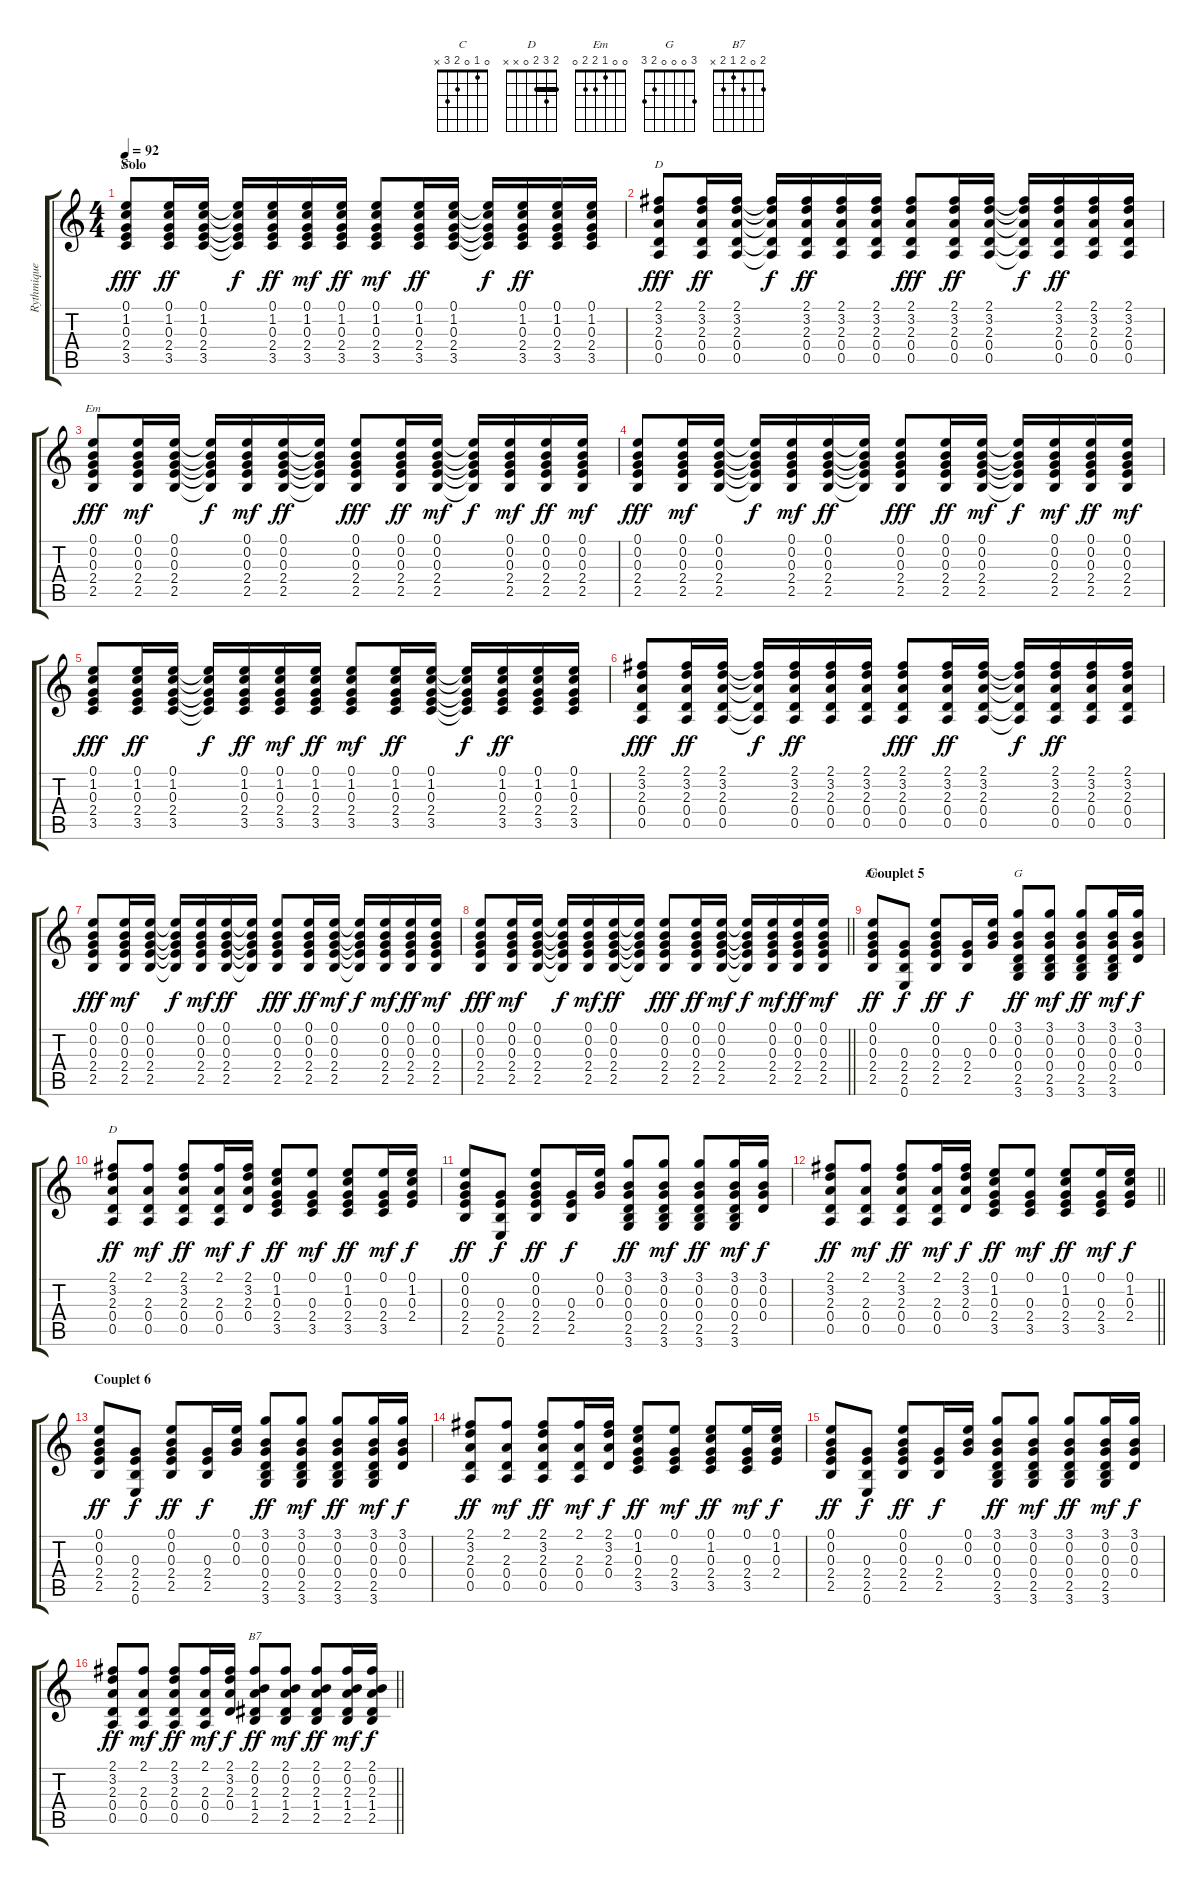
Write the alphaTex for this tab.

\track ("Rythmique" "Rythmique") {instrument acousticguitarsteel}
\staff {score tabs}
\tuning (E4 B3 G3 D3 A2 E2) {hide}
\chord ("C" 0 1 0 2 3 x)
\chord ("D" 0 1 0 2 3 x)
\chord ("Em" 0 1 0 2 3 x)
\chord ("Em" 0 0 1 2 2 0)
\chord ("G" 3 0 0 0 2 3)
\chord ("D" 2 3 2 0 x x) {barre 2}
\chord ("B7" 2 0 2 1 2 x)
\ts (4 4)
\section ("" "Solo")
\tempo 92
\clef g2
\ks c
(0.1 1.2 0.3 2.4 3.5).8{ch "C" dy fff} (0.1 1.2 0.3 2.4 3.5).16{dy ff} (0.1 1.2 0.3 2.4 3.5).16 (0.1{t} 1.2{t} 0.3{t} 2.4{t} 3.5{t}).16{dy f} (0.1 1.2 0.3 2.4 3.5).16{dy ff} (0.1 1.2 0.3 2.4 3.5).16{dy mf} (0.1 1.2 0.3 2.4 3.5).16{dy ff} (0.1 1.2 0.3 2.4 3.5).8{dy mf} (0.1 1.2 0.3 2.4 3.5).16{dy ff} (0.1 1.2 0.3 2.4 3.5).16 (0.1{t} 1.2{t} 0.3{t} 2.4{t} 3.5{t}).16{dy f} (0.1 1.2 0.3 2.4 3.5).16{dy ff} (0.1 1.2 0.3 2.4 3.5).16 (0.1 1.2 0.3 2.4 3.5).16 |
(2.1 3.2 2.3 0.4 0.5).8{ch "D" dy fff} (2.1 3.2 2.3 0.4 0.5).16{dy ff} (2.1 3.2 2.3 0.4 0.5).16 (2.1{t} 3.2{t} 2.3{t} 0.4{t} 0.5{t}).16{dy f} (2.1 3.2 2.3 0.4 0.5).16{dy ff} (2.1 3.2 2.3 0.4 0.5).16 (2.1 3.2 2.3 0.4 0.5).16 (2.1 3.2 2.3 0.4 0.5).8{dy fff} (2.1 3.2 2.3 0.4 0.5).16{dy ff} (2.1 3.2 2.3 0.4 0.5).16 (2.1{t} 3.2{t} 2.3{t} 0.4{t} 0.5{t}).16{dy f} (2.1 3.2 2.3 0.4 0.5).16{dy ff} (2.1 3.2 2.3 0.4 0.5).16 (2.1 3.2 2.3 0.4 0.5).16 |
(0.1 0.2 0.3 2.4 2.5).8{ch "Em" dy fff} (0.1 0.2 0.3 2.4 2.5).16{dy mf} (0.1 0.2 0.3 2.4 2.5).16 (0.1{t} 0.2{t} 0.3{t} 2.4{t} 2.5{t}).16{dy f} (0.1 0.2 0.3 2.4 2.5).16{dy mf} (0.1 0.2 0.3 2.4 2.5).16{dy ff} (0.1{t} 0.2{t} 0.3{t} 2.4{t} 2.5{t}).16 (0.1 0.2 0.3 2.4 2.5).8{dy fff} (0.1 0.2 0.3 2.4 2.5).16{dy ff} (0.1 0.2 0.3 2.4 2.5).16{dy mf} (0.1{t} 0.2{t} 0.3{t} 2.4{t} 2.5{t}).16{dy f} (0.1 0.2 0.3 2.4 2.5).16{dy mf} (0.1 0.2 0.3 2.4 2.5).16{dy ff} (0.1 0.2 0.3 2.4 2.5).16{dy mf} |
(0.1 0.2 0.3 2.4 2.5).8{dy fff} (0.1 0.2 0.3 2.4 2.5).16{dy mf} (0.1 0.2 0.3 2.4 2.5).16 (0.1{t} 0.2{t} 0.3{t} 2.4{t} 2.5{t}).16{dy f} (0.1 0.2 0.3 2.4 2.5).16{dy mf} (0.1 0.2 0.3 2.4 2.5).16{dy ff} (0.1{t} 0.2{t} 0.3{t} 2.4{t} 2.5{t}).16 (0.1 0.2 0.3 2.4 2.5).8{dy fff} (0.1 0.2 0.3 2.4 2.5).16{dy ff} (0.1 0.2 0.3 2.4 2.5).16{dy mf} (0.1{t} 0.2{t} 0.3{t} 2.4{t} 2.5{t}).16{dy f} (0.1 0.2 0.3 2.4 2.5).16{dy mf} (0.1 0.2 0.3 2.4 2.5).16{dy ff} (0.1 0.2 0.3 2.4 2.5).16{dy mf} |
(0.1 1.2 0.3 2.4 3.5).8{dy fff} (0.1 1.2 0.3 2.4 3.5).16{dy ff} (0.1 1.2 0.3 2.4 3.5).16 (0.1{t} 1.2{t} 0.3{t} 2.4{t} 3.5{t}).16{dy f} (0.1 1.2 0.3 2.4 3.5).16{dy ff} (0.1 1.2 0.3 2.4 3.5).16{dy mf} (0.1 1.2 0.3 2.4 3.5).16{dy ff} (0.1 1.2 0.3 2.4 3.5).8{dy mf} (0.1 1.2 0.3 2.4 3.5).16{dy ff} (0.1 1.2 0.3 2.4 3.5).16 (0.1{t} 1.2{t} 0.3{t} 2.4{t} 3.5{t}).16{dy f} (0.1 1.2 0.3 2.4 3.5).16{dy ff} (0.1 1.2 0.3 2.4 3.5).16 (0.1 1.2 0.3 2.4 3.5).16 |
(2.1 3.2 2.3 0.4 0.5).8{dy fff} (2.1 3.2 2.3 0.4 0.5).16{dy ff} (2.1 3.2 2.3 0.4 0.5).16 (2.1{t} 3.2{t} 2.3{t} 0.4{t} 0.5{t}).16{dy f} (2.1 3.2 2.3 0.4 0.5).16{dy ff} (2.1 3.2 2.3 0.4 0.5).16 (2.1 3.2 2.3 0.4 0.5).16 (2.1 3.2 2.3 0.4 0.5).8{dy fff} (2.1 3.2 2.3 0.4 0.5).16{dy ff} (2.1 3.2 2.3 0.4 0.5).16 (2.1{t} 3.2{t} 2.3{t} 0.4{t} 0.5{t}).16{dy f} (2.1 3.2 2.3 0.4 0.5).16{dy ff} (2.1 3.2 2.3 0.4 0.5).16 (2.1 3.2 2.3 0.4 0.5).16 |
(0.1 0.2 0.3 2.4 2.5).8{dy fff} (0.1 0.2 0.3 2.4 2.5).16{dy mf} (0.1 0.2 0.3 2.4 2.5).16 (0.1{t} 0.2{t} 0.3{t} 2.4{t} 2.5{t}).16{dy f} (0.1 0.2 0.3 2.4 2.5).16{dy mf} (0.1 0.2 0.3 2.4 2.5).16{dy ff} (0.1{t} 0.2{t} 0.3{t} 2.4{t} 2.5{t}).16 (0.1 0.2 0.3 2.4 2.5).8{dy fff} (0.1 0.2 0.3 2.4 2.5).16{dy ff} (0.1 0.2 0.3 2.4 2.5).16{dy mf} (0.1{t} 0.2{t} 0.3{t} 2.4{t} 2.5{t}).16{dy f} (0.1 0.2 0.3 2.4 2.5).16{dy mf} (0.1 0.2 0.3 2.4 2.5).16{dy ff} (0.1 0.2 0.3 2.4 2.5).16{dy mf} |
\barLineRight lightlight
(0.1 0.2 0.3 2.4 2.5).8{dy fff} (0.1 0.2 0.3 2.4 2.5).16{dy mf} (0.1 0.2 0.3 2.4 2.5).16 (0.1{t} 0.2{t} 0.3{t} 2.4{t} 2.5{t}).16{dy f} (0.1 0.2 0.3 2.4 2.5).16{dy mf} (0.1 0.2 0.3 2.4 2.5).16{dy ff} (0.1{t} 0.2{t} 0.3{t} 2.4{t} 2.5{t}).16 (0.1 0.2 0.3 2.4 2.5).8{dy fff} (0.1 0.2 0.3 2.4 2.5).16{dy ff} (0.1 0.2 0.3 2.4 2.5).16{dy mf} (0.1{t} 0.2{t} 0.3{t} 2.4{t} 2.5{t}).16{dy f} (0.1 0.2 0.3 2.4 2.5).16{dy mf} (0.1 0.2 0.3 2.4 2.5).16{dy ff} (0.1 0.2 0.3 2.4 2.5).16{dy mf} |
\section ("" "Couplet 5")
(0.1 0.2 0.3 2.4 2.5).8{ch "Em" dy ff} (0.3 2.4 2.5 0.6).8{dy f} (0.1 0.2 0.3 2.4 2.5).8{dy ff} (0.3 2.4 2.5).16{dy f} (0.1 0.2 0.3).16 (3.1 0.2 0.3 0.4 2.5 3.6).8{ch "G" dy ff} (3.1 0.2 0.3 0.4 2.5 3.6).8{dy mf} (3.1 0.2 0.3 0.4 2.5 3.6).8{dy ff} (3.1 0.2 0.3 0.4 2.5 3.6).16{dy mf} (3.1 0.2 0.3 0.4).16{dy f} |
(2.1 3.2 2.3 0.4 0.5).8{ch "D" dy ff} (2.1 2.3 0.4 0.5).8{dy mf} (2.1 3.2 2.3 0.4 0.5).8{dy ff} (2.1 2.3 0.4 0.5).16{dy mf} (2.1 3.2 2.3 0.4).16{dy f} (0.1 1.2 0.3 2.4 3.5).8{dy ff} (0.1 0.3 2.4 3.5).8{dy mf} (0.1 1.2 0.3 2.4 3.5).8{dy ff} (0.1 0.3 2.4 3.5).16{dy mf} (0.1 1.2 0.3 2.4).16{dy f} |
(0.1 0.2 0.3 2.4 2.5).8{dy ff} (0.3 2.4 2.5 0.6).8{dy f} (0.1 0.2 0.3 2.4 2.5).8{dy ff} (0.3 2.4 2.5).16{dy f} (0.1 0.2 0.3).16 (3.1 0.2 0.3 0.4 2.5 3.6).8{dy ff} (3.1 0.2 0.3 0.4 2.5 3.6).8{dy mf} (3.1 0.2 0.3 0.4 2.5 3.6).8{dy ff} (3.1 0.2 0.3 0.4 2.5 3.6).16{dy mf} (3.1 0.2 0.3 0.4).16{dy f} |
\barLineRight lightlight
(2.1 3.2 2.3 0.4 0.5).8{dy ff} (2.1 2.3 0.4 0.5).8{dy mf} (2.1 3.2 2.3 0.4 0.5).8{dy ff} (2.1 2.3 0.4 0.5).16{dy mf} (2.1 3.2 2.3 0.4).16{dy f} (0.1 1.2 0.3 2.4 3.5).8{dy ff} (0.1 0.3 2.4 3.5).8{dy mf} (0.1 1.2 0.3 2.4 3.5).8{dy ff} (0.1 0.3 2.4 3.5).16{dy mf} (0.1 1.2 0.3 2.4).16{dy f} |
\section ("" "Couplet 6")
(0.1 0.2 0.3 2.4 2.5).8{dy ff} (0.3 2.4 2.5 0.6).8{dy f} (0.1 0.2 0.3 2.4 2.5).8{dy ff} (0.3 2.4 2.5).16{dy f} (0.1 0.2 0.3).16 (3.1 0.2 0.3 0.4 2.5 3.6).8{dy ff} (3.1 0.2 0.3 0.4 2.5 3.6).8{dy mf} (3.1 0.2 0.3 0.4 2.5 3.6).8{dy ff} (3.1 0.2 0.3 0.4 2.5 3.6).16{dy mf} (3.1 0.2 0.3 0.4).16{dy f} |
(2.1 3.2 2.3 0.4 0.5).8{dy ff} (2.1 2.3 0.4 0.5).8{dy mf} (2.1 3.2 2.3 0.4 0.5).8{dy ff} (2.1 2.3 0.4 0.5).16{dy mf} (2.1 3.2 2.3 0.4).16{dy f} (0.1 1.2 0.3 2.4 3.5).8{dy ff} (0.1 0.3 2.4 3.5).8{dy mf} (0.1 1.2 0.3 2.4 3.5).8{dy ff} (0.1 0.3 2.4 3.5).16{dy mf} (0.1 1.2 0.3 2.4).16{dy f} |
(0.1 0.2 0.3 2.4 2.5).8{dy ff} (0.3 2.4 2.5 0.6).8{dy f} (0.1 0.2 0.3 2.4 2.5).8{dy ff} (0.3 2.4 2.5).16{dy f} (0.1 0.2 0.3).16 (3.1 0.2 0.3 0.4 2.5 3.6).8{dy ff} (3.1 0.2 0.3 0.4 2.5 3.6).8{dy mf} (3.1 0.2 0.3 0.4 2.5 3.6).8{dy ff} (3.1 0.2 0.3 0.4 2.5 3.6).16{dy mf} (3.1 0.2 0.3 0.4).16{dy f} |
\barLineRight lightlight
(2.1 3.2 2.3 0.4 0.5).8{dy ff} (2.1 2.3 0.4 0.5).8{dy mf} (2.1 3.2 2.3 0.4 0.5).8{dy ff} (2.1 2.3 0.4 0.5).16{dy mf} (2.1 3.2 2.3 0.4).16{dy f} (2.1 0.2 2.3 1.4 2.5).8{ch "B7" dy ff} (2.1 0.2 2.3 1.4 2.5).8{dy mf} (2.1 0.2 2.3 1.4 2.5).8{dy ff} (2.1 0.2 2.3 1.4 2.5).16{dy mf} (2.1 0.2 2.3 1.4 2.5).16{dy f}
